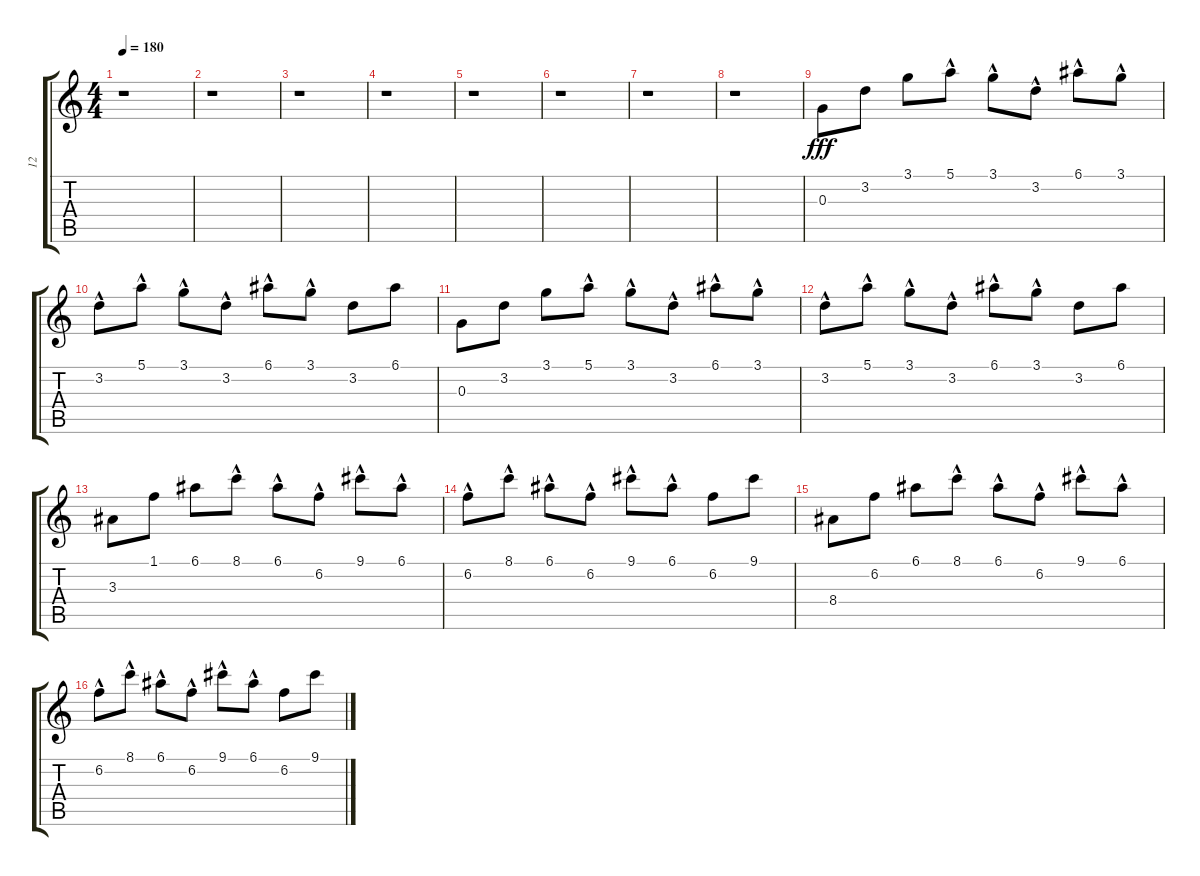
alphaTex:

\track ("12" "12") {instrument acousticguitarnylon}
\staff {score tabs}
\tuning (E4 B3 G3 D3 A2 E2) {hide}
\ts (4 4)
\tempo 180
\clef g2
\ks c
r.1{dy fff} |
r.1 |
r.1 |
r.1 |
r.1 |
r.1 |
r.1 |
r.1 |
0.3.8 3.2.8 3.1.8 5.1{hac}.8 3.1{hac}.8 3.2{hac}.8 6.1{hac}.8 3.1{hac}.8 |
3.2{hac}.8 5.1{hac}.8 3.1{hac}.8 3.2{hac}.8 6.1{hac}.8 3.1{hac}.8 3.2.8 6.1.8 |
0.3.8 3.2.8 3.1.8 5.1{hac}.8 3.1{hac}.8 3.2{hac}.8 6.1{hac}.8 3.1{hac}.8 |
3.2{hac}.8 5.1{hac}.8 3.1{hac}.8 3.2{hac}.8 6.1{hac}.8 3.1{hac}.8 3.2.8 6.1.8 |
3.3.8 1.1.8 6.1.8 8.1{hac}.8 6.1{hac}.8 6.2{hac}.8 9.1{hac}.8 6.1{hac}.8 |
6.2{hac}.8 8.1{hac}.8 6.1{hac}.8 6.2{hac}.8 9.1{hac}.8 6.1{hac}.8 6.2.8 9.1.8 |
8.4.8 6.2.8 6.1.8 8.1{hac}.8 6.1{hac}.8 6.2{hac}.8 9.1{hac}.8 6.1{hac}.8 |
6.2{hac}.8 8.1{hac}.8 6.1{hac}.8 6.2{hac}.8 9.1{hac}.8 6.1{hac}.8 6.2.8 9.1.8
